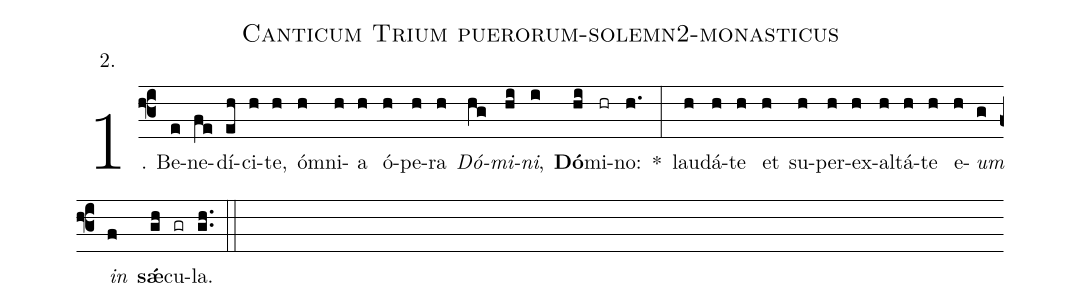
name: Canticum Trium puerorum-solemn2-monasticus;
annotation: 2.;
%%
(f3)1. Be(e)ne(fe)dí(eh)ci(h)te,(h) óm(h)ni(h)a(h) ó(h)pe(h)ra(h) <i>Dó</i>(hg)<i>mi</i>(hi)<i>ni</i>,(i) <b>Dó</b>(hi)mi(hr)no:(h.) *(:) lau(h)dá(h)te(h) et(h) su(h)per(h)ex(h)al(h)tá(h)te(h) e(h)<i>um</i>(g) <i>in</i>(f) <b>sǽ</b>(gh)cu(gr)la.(gh..) (::)
